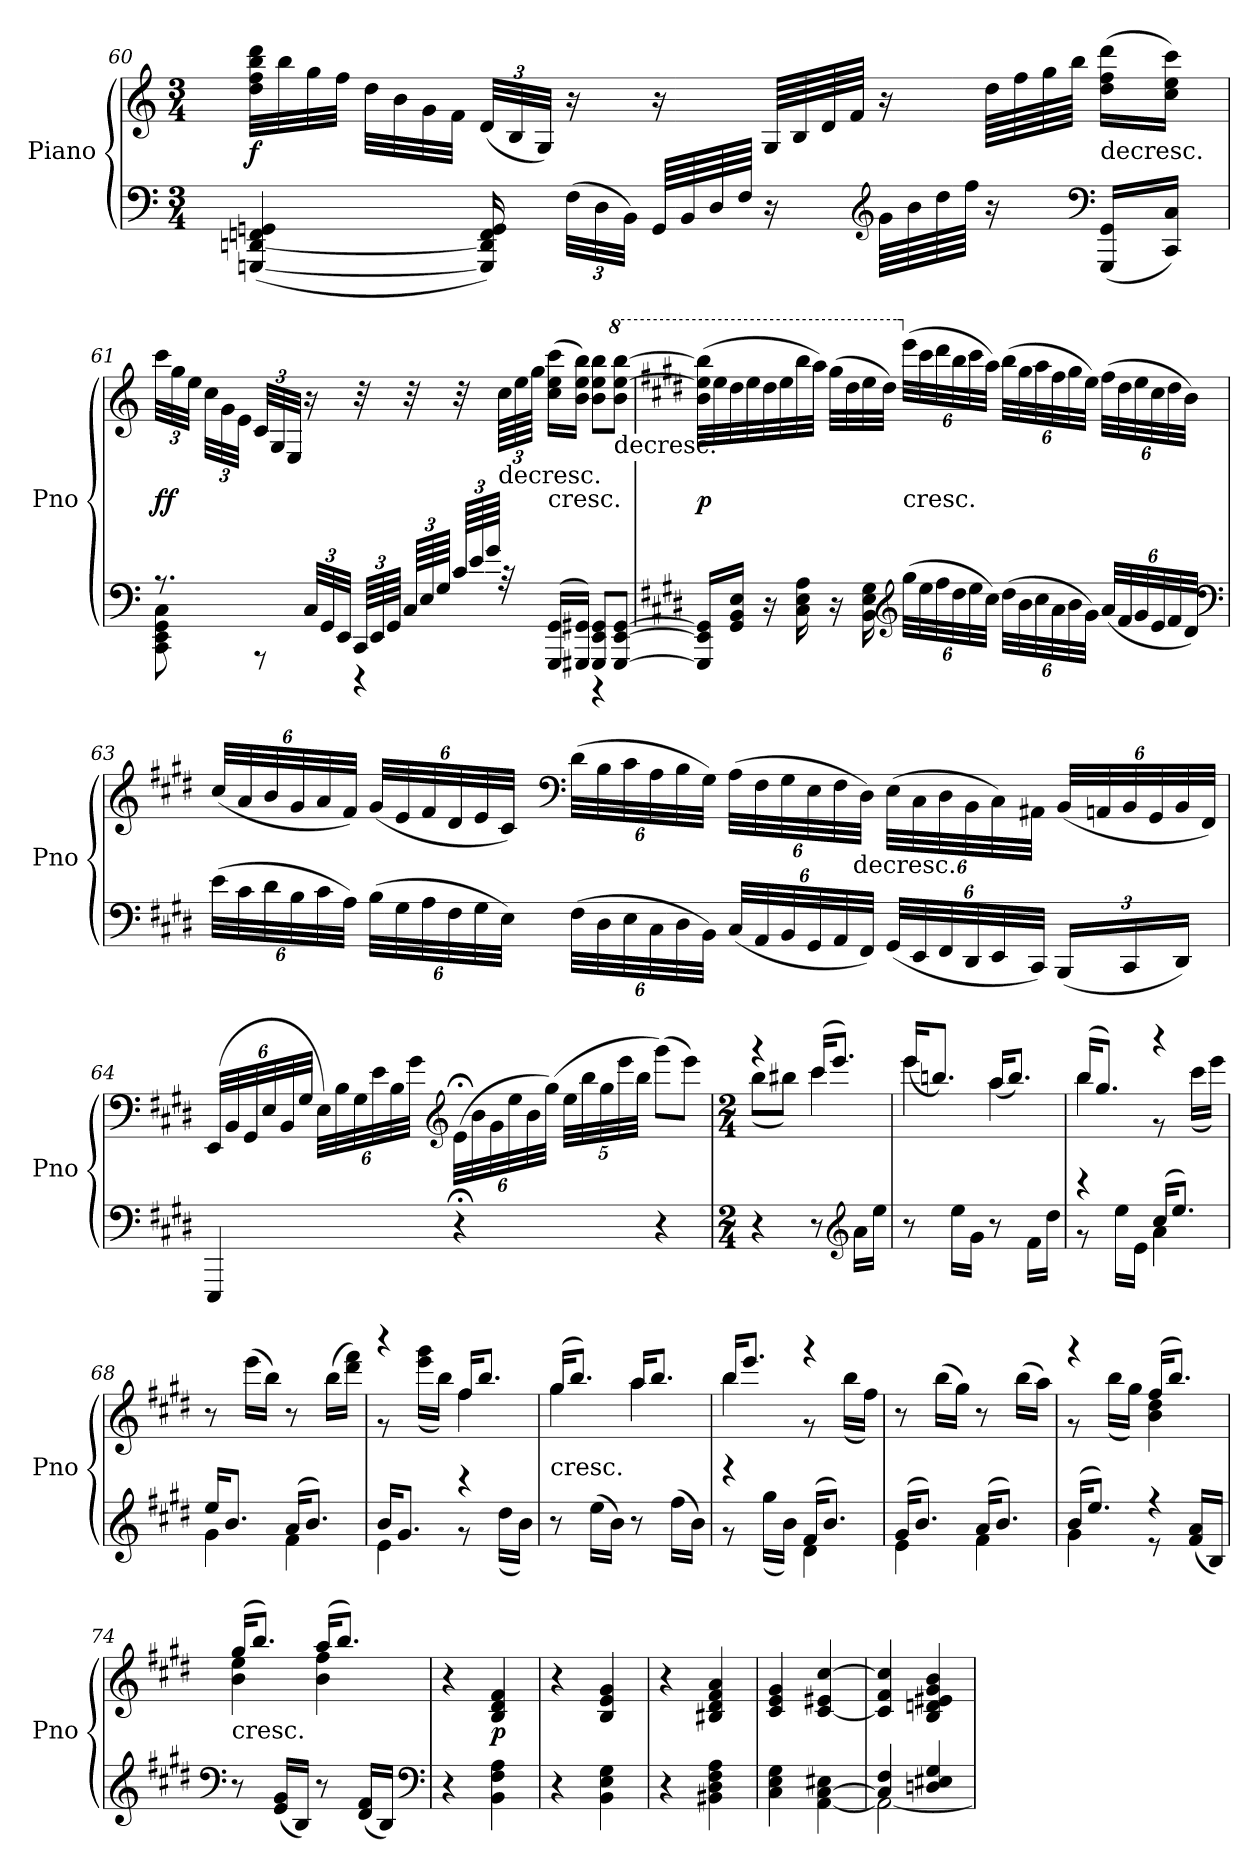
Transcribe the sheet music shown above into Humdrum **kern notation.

**kern	**kern	**dynam
*part1	*part1	*part1
*staff2	*staff1	*staff1/2
*I"Piano	*	*
*I'Pno	*	*
*clefF4	*clefG2	*
*k[]	*k[]	*
*M3/4	*M3/4	*
=60	=60	=60
([4GGGn/ [4DDn/ 4FFn/ 4GGn/	32dd\ 32ff\ 32bb\ 32ddd\LLL	f
.	32bb\	.
.	32gg\	.
.	32ff\JJJ	.
.	32dd\LLL	.
.	32b\	.
.	32g\	.
.	32f\JJJ	.
16GGG]/ 16DD]/ 16FF/ 16GG/)	(48d/LLL	.
.	48B/	.
.	48G/JJJ)	.
(48F\LLL	16r	.
48D\	.	.
48BB\JJJ)	.	.
64GG/LLLL	16r	.
64BB/	.	.
64D/	.	.
64F/JJJJ	.	.
16r	64G/LLLL	.
.	64B/	.
.	64d/	.
.	64f/JJJJ	.
*clefG2	*	*
64g\LLLL	16r	.
64b\	.	.
64dd\	.	.
64ff\JJJJ	.	.
16r	64dd\LLLL	.
.	64ff\	.
.	64gg\	.
.	64bb\JJJJ	.
*clefF4	*	*
!	!LO:TX:c:t=decresc.	!
(16GGG/ 16GG/LL	(16dd\ 16ff\ 16ddd\LL	.
16CC/ 16C/JJ)	16cc\ 16ee\ 16ccc\JJ)	.
=61	=61	=61
*^	*	*
8.r	8CC\ 8EE\ 8GG\ 8C\	48ccc\LLL	ff
.	.	48gg\	.
.	.	48ee\JJJ	.
.	.	48cc\LLL	.
.	.	48g\	.
.	.	48e\JJJ	.
.	8r	48c/LLL	.
.	.	48G/	.
.	.	48E/JJJ	.
48C/LLL	.	16r	.
48GG/	.	.	.
48EE/JJJ	.	.	.
96CC/LLLL	4r	32r	.
96EE/	.	.	.
96GG/JJJJ	.	.	.
96C/LLLL	.	32r	.
96E/	.	.	.
96G/JJJJ	.	.	.
96c/LLLL	.	32r	.
96e/	.	.	.
96g/JJJJ	.	.	.
!	!	!LO:TX:c:t=decresc.	!
32r	.	96cc\LLLL	.
.	.	96ee\	.
.	.	96gg\JJJJ	.
!	!	!LO:TX:c:t=cresc.	!
(16GGG/ 16GG/LL	.	(16cc\ 16ee\ 16ccc\LL	.
16GGG#X/ 16GG#X/JJ)	.	16b\ 16ee\ 16bb\JJ)	.
8GGG#/ 8EE/ 8GG#/L	4r	8b\ 8ee\ 8bb\L	.
*	*	*8va	*
!	!	!LO:TX:c:t=decresc.	!
[8GGG#/ [8EE/ [8GG#/J	.	8bb\ [8eee\ [8bbb\J	.
*v	*v	*	*
=62	=62	=62
*k[f#c#g#d#]	*k[f#c#g#d#]	*
16GGG#]/ 16EE]/ 16GG#]/LL	(32bb\ 32eee]\ 32bbb]\LLL	p
.	32eee\	.
16GG#/ 16BB/ 16E/JJ	32ddd#\	.
.	32eee\	.
16r	32ddd#\	.
.	32eee\	.
16C#\ 16E\ 16A\	32bbb\	.
.	32aaa\JJJ)	.
16r	(32ggg#\LLL	.
.	32ddd#\	.
16BB\ 16E\ 16G#\	32eee\	.
.	32ddd#\JJJ)	.
*clefG2	*	*
*	*X8va	*
!	!LO:TX:c:t=cresc.	!
(48gg#\LLL	(48eee\LLL	.
48ee\	48ccc#\	.
48ff#\	48ddd#\	.
48dd#\	48bb\	.
48ee\	48ccc#\	.
48cc#\JJJ)	48aa\JJJ)	.
(48dd#\LLL	(48bb\LLL	.
48b\	48gg#\	.
48cc#\	48aa\	.
48a\	48ff#\	.
48b\	48gg#\	.
48g#\JJJ)	48ee\JJJ)	.
(48a/LLL	(48ff#\LLL	.
48f#/	48dd#\	.
48g#/	48ee\	.
48e/	48cc#\	.
48f#/	48dd#\	.
48d#/JJJ)	48b\JJJ)	.
*clefF4	*	*
=63	=63	=63
(48e\LLL	(48cc#/LLL	.
48c#\	48a/	.
48d#\	48b/	.
48B\	48g#/	.
48c#\	48a/	.
48A\JJJ)	48f#/JJJ)	.
(48B\LLL	(48g#/LLL	.
48G#\	48e/	.
48A\	48f#/	.
48F#\	48d#/	.
48G#\	48e/	.
48E\JJJ)	48c#/JJJ)	.
*	*clefF4	*
(48F#\LLL	(48d#\LLL	.
48D#\	48B\	.
48E\	48c#\	.
48C#\	48A\	.
48D#\	48B\	.
48BB\JJJ)	48G#\JJJ)	.
(48C#/LLL	(48A\LLL	.
48AA/	48F#\	.
48BB/	48G#\	.
48GG#/	48E\	.
48AA/	48F#\	.
!	!LO:TX:c:t=decresc.	!
48FF#/JJJ)	48D#\JJJ)	.
(48GG#/LLL	(48E\LLL	.
48EE/	48C#\	.
48FF#/	48D#\	.
48DD#/	48BB\	.
48EE/	48C#\)	.
48CC#/JJJ)	48AA#X\JJJ	.
(24BBB/LL	(48BB/LLL	.
.	48AAn/	.
24CC#/	48BB/	.
.	48GG#/	.
24DD#/JJ)	48BB/	.
.	48FF#/JJJ)	.
=64	=64	=64
4EEE/	(48EE/LLL	.
.	48BB/	.
.	48GG#/	.
.	48E/	.
.	48BB/	.
.	48G#/JJJ	.
.	48E\LLL)	.
.	48B\	.
.	48G#\	.
.	48e\	.
.	48B\	.
.	48g#\JJJ	.
*	*clefG2	*
4r;<	(48e;<\LLL	.
.	48b\	.
.	48g#\	.
.	48ee\	.
.	48b\	.
.	(48gg#\JJJ)	.
.	40ee\LLL	.
.	40bb\	.
.	40gg#\	.
.	40eee\	.
.	40bb\JJJ	.
4r	(8ggg#\L)	.
.	8eee\J)	.
=65	=65	=65
*M2/4	*M2/4	*
*	*MM152	*
*	*^	*
4r	4r	(8bb\L	.
.	.	8bb#X\J)	.
8r	(16ccc#/KL	4ccc#\	.
.	8.eee/J)	.	.
*clefG2	*	*	*
16a\LL	.	.	.
16ee\JJ	.	.	.
=66	=66	=66	=66
8r	4eee\	(16eee/KL	.
.	.	8.bbn/J)	.
16ee\LL	.	.	.
16g#\JJ	.	.	.
8r	4aa\	(16aa/KL	.
.	.	8.bb/J)	.
16f#\LL	.	.	.
16dd#\JJ	.	.	.
=67	=67	=67	=67
*^	*	*	*
4r	8r	(16bb/KL	4bb\	.
.	.	8.gg#/J)	.	.
.	16ee\LL	.	.	.
.	16e\JJ	.	.	.
(16cc#/KL	4a\	4r	8r	.
8.ee/J)	.	.	.	.
.	.	.	(16ccc#\LL	.
.	.	.	16eee\JJ)	.
*	*	*v	*v	*
=68	=68	=68	=68
16ee/KL	4g#\	8r	.
8.b/J	.	.	.
.	.	(16eee\LL	.
.	.	16bb\JJ)	.
(16a/KL	4f#\	8r	.
8.b/J)	.	.	.
.	.	(16bb\LL	.
.	.	16ddd#\ 16fff#\JJ)	.
=69	=69	=69	=69
*	*	*^	*
16b/KL	4e\	4r	8r	.
8.g#/J	.	.	.	.
.	.	.	(16eee\ 16ggg#\LL	.
.	.	.	16bb\JJ)	.
4r	8r	16ff#/KL	4ff#\	.
.	.	8.bb/J	.	.
.	(16dd#\LL	.	.	.
.	16b\JJ)	.	.	.
=70	=70	=70	=70	=70
!	!	!LO:TX:c:t=cresc.	!	!
*v	*v	*	*	*
8r	(16gg#/KL	4gg#\	.
.	8.bb/J)	.	.
(16ee\LL	.	.	.
16b\JJ)	.	.	.
8r	16aa/KL	4aa\	.
.	8.bb/J	.	.
(16ff#\LL	.	.	.
16b\JJ)	.	.	.
=71	=71	=71	=71
*^	*	*	*
4r	8r	16bb/KL	4bb\	.
.	.	8.eee/J	.	.
.	(16gg#\LL	.	.	.
.	16b\JJ)	.	.	.
(16f#/KL	4d#\	4r	8r	.
8.b/J)	.	.	.	.
.	.	.	(16bb\LL	.
.	.	.	16ff#\JJ)	.
*	*	*v	*v	*
=72	=72	=72	=72
(16g#/KL	4e\	8r	.
8.b/J)	.	.	.
.	.	(16bb\LL	.
.	.	16gg#\JJ)	.
(16a/KL	4f#\	8r	.
8.b/J)	.	.	.
.	.	(16bb\LL	.
.	.	16aa\JJ)	.
=73	=73	=73	=73
*	*	*^	*
(16b/KL	4g#\	4r	8r	.
8.ee/J)	.	.	.	.
.	.	.	(16bb\LL	.
.	.	.	16gg#\JJ)	.
4r	8r	(16ff#/KL	4b\ 4dd#\	.
.	.	8.bb/J)	.	.
.	(16f#/ 16a/LL	.	.	.
.	16B/JJ)	.	.	.
=74	=74	=74	=74	=74
!	!	!LO:TX:c:t=cresc.	!	!
*v	*v	*	*	*
8r	(16gg#/KL	4b\ 4ee\	.
.	8.bb/J)	.	.
(16e/ 16g#/LL	.	.	.
16B/JJ)	.	.	.
8r	(16aa/KL	4b\ 4ff#\	.
.	8.bb/J)	.	.
(16d#/ 16f#/LL	.	.	.
16B/JJ)	.	.	.
*	*v	*v	*
*clefF4	*	*
=75	=75	=75
4r	4r	.
4BB\ 4F#\ 4A\	4B/ 4d#/ 4f#/	p
=76	=76	=76
4r	4r	.
4BB\ 4E\ 4G#\	4B/ 4e/ 4g#/	.
=77	=77	=77
4r	4r	.
4BB#X\ 4D#\ 4F#\ 4A\	4B#X/ 4d#/ 4f#/ 4a/	.
=78	=78	=78
4C#\ 4E\ 4G#\	4c#/ 4e/ 4g#/	.
[4AA\ [4C#\ 4E#X\	[4c#/ 4e#X/ [4cc#/	.
=79	=79	=79
*^	*	*
4C#]/ 4F#/	2AA\_	4c#]/ 4f#/ 4cc#]/	.
4Dn/ 4E#X/ 4G#/	.	4B/ 4dn/ 4e#X/ 4g#/ 4b/	.
*v	*v	*	*
=	=	=
*-	*-	*-
